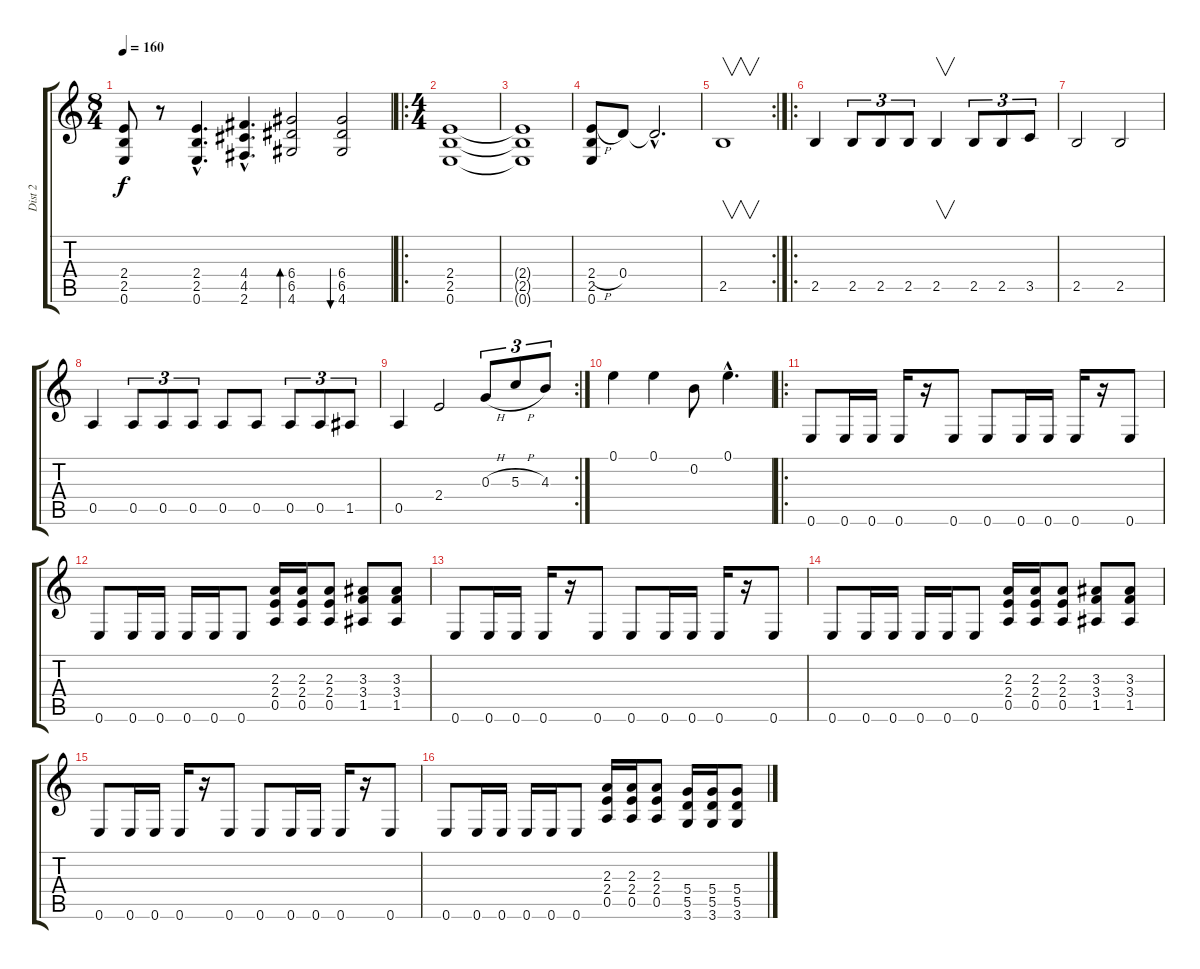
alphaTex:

\track ("Dist 2" "Dist 2") {instrument overdrivenguitar}
\staff {score tabs}
\tuning (E4 B3 G3 D3 A2 E2) {hide}
\ts (8 4)
\tempo 160
\clef g2
\ks c
(2.4 2.5 0.6).8{dy f instrument overdrivenguitar} r.8 (2.4{hac} 2.5{hac} 0.6{hac}).4{d} (4.4{hac} 4.5{hac} 2.6{hac}).4{d} (6.4 6.5 4.6).2{bd 480} (6.4 6.5 4.6).2{bu 480} |
\ro
\ts (4 4)
(2.4 2.5 0.6).1 |
(2.4{t} 2.5{t} 0.6{t}).1 |
(2.4{h} 2.5 0.6).8 0.4.8 0.4{hac t}.2{d} |
\rc 2
2.5.1{v} |
\ro
2.5.4{volume 14} 2.5.8{tu (3 2)} 2.5.8{tu (3 2)} 2.5.8{tu (3 2)} 2.5.4{v} 2.5.8{tu (3 2)} 2.5.8{tu (3 2)} 3.5.8{tu (3 2)} |
2.5.2 2.5.2 |
0.5.4 0.5.8{tu (3 2)} 0.5.8{tu (3 2)} 0.5.8{tu (3 2)} 0.5.8 0.5.8 0.5.8{tu (3 2)} 0.5.8{tu (3 2)} 1.5.8{tu (3 2)} |
\rc 2
0.5.4 2.4.2 0.3{h}.8{tu (3 2)} 5.3{h}.8{tu (3 2)} 4.3.8{tu (3 2) volume 13} |
0.1.4 0.1.4 0.2.8 0.1{hac}.4{d} |
\ro
0.6.8 0.6.16 0.6.16 0.6.16 r.16 0.6.8 0.6.8 0.6.16 0.6.16 0.6.16 r.16 0.6.8 |
0.6.8 0.6.16 0.6.16 0.6.16 0.6.16 0.6.8 (2.3 2.4 0.5).16 (2.3 2.4 0.5).16 (2.3 2.4 0.5).8 (3.3 3.4 1.5).8 (3.3 3.4 1.5).8 |
0.6.8 0.6.16 0.6.16 0.6.16 r.16 0.6.8 0.6.8 0.6.16 0.6.16 0.6.16 r.16 0.6.8 |
0.6.8 0.6.16 0.6.16 0.6.16 0.6.16 0.6.8 (2.3 2.4 0.5).16 (2.3 2.4 0.5).16 (2.3 2.4 0.5).8 (3.3 3.4 1.5).8 (3.3 3.4 1.5).8 |
0.6.8 0.6.16 0.6.16 0.6.16 r.16 0.6.8 0.6.8 0.6.16 0.6.16 0.6.16 r.16 0.6.8 |
0.6.8 0.6.16 0.6.16 0.6.16 0.6.16 0.6.8 (2.3 2.4 0.5).16 (2.3 2.4 0.5).16 (2.3 2.4 0.5).8 (5.4 5.5 3.6).16 (5.4 5.5 3.6).16 (5.4 5.5 3.6).8
